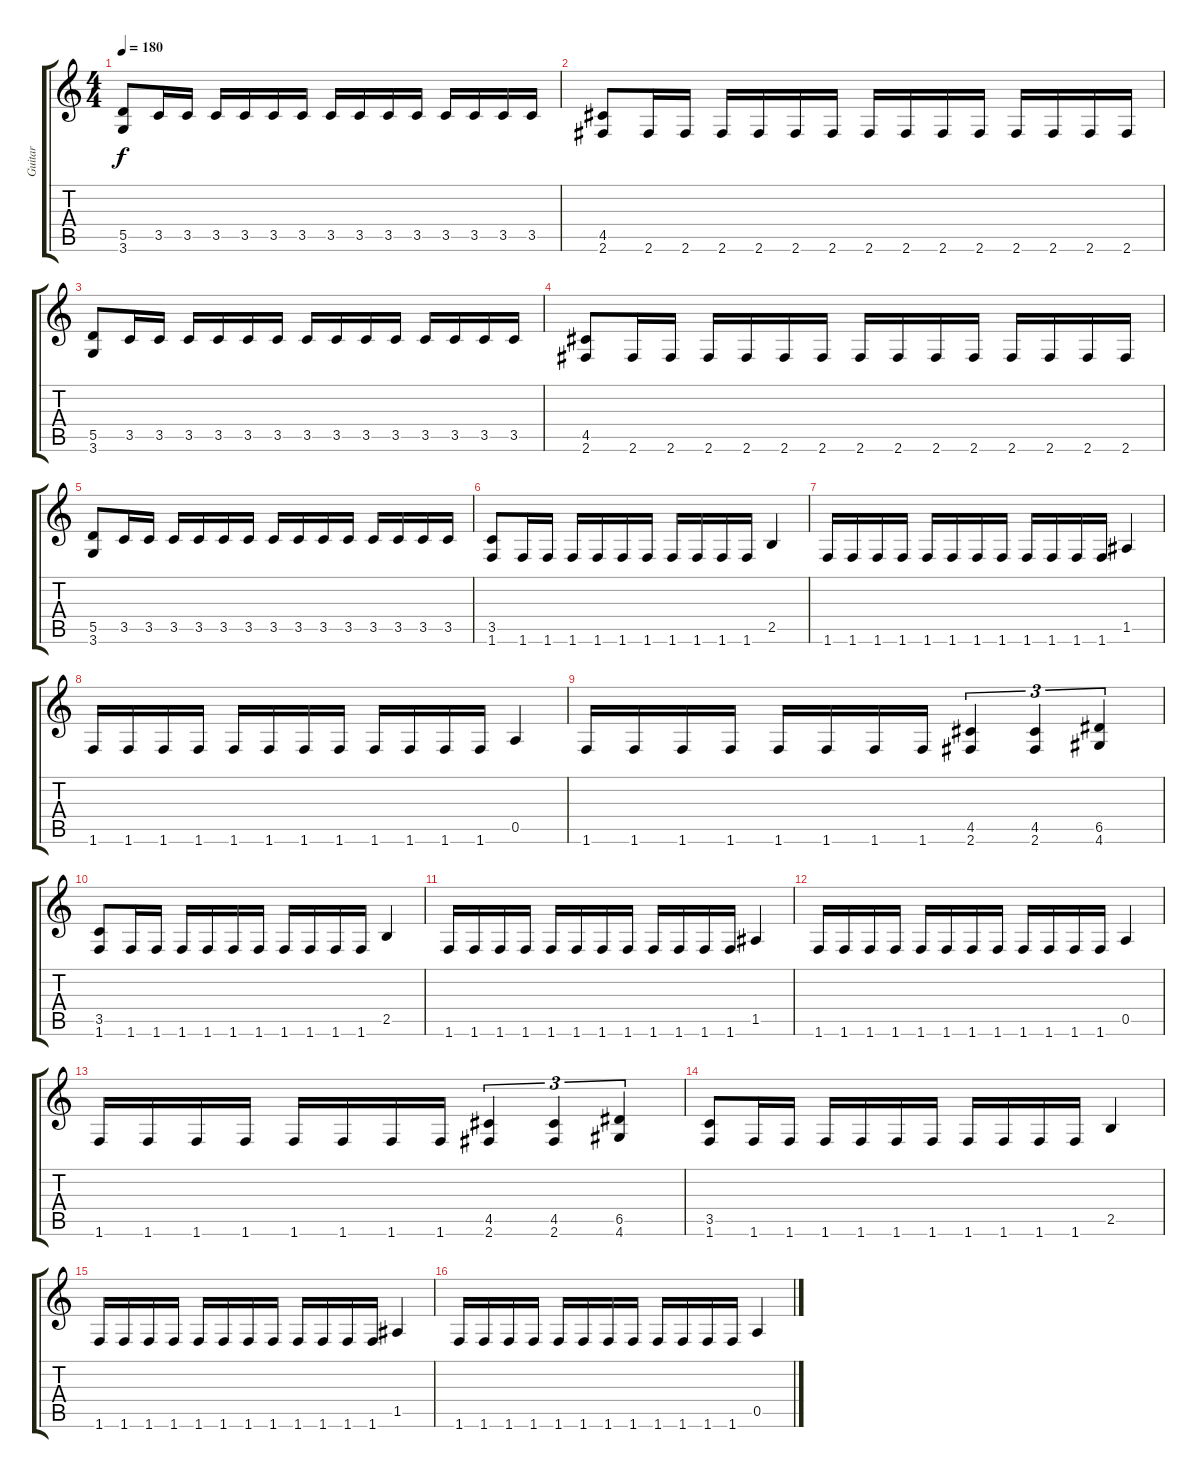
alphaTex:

\track ("Guitar" "Guitar") {instrument distortionguitar}
\staff {score tabs}
\tuning (E4 B3 G3 D3 A2 E2) {hide}
\ts (4 4)
\tempo 180
\clef g2
\ks c
(5.5 3.6).8{dy f} 3.5.16 3.5.16 3.5.16 3.5.16 3.5.16 3.5.16 3.5.16 3.5.16 3.5.16 3.5.16 3.5.16 3.5.16 3.5.16 3.5.16 |
(4.5 2.6).8 2.6.16 2.6.16 2.6.16 2.6.16 2.6.16 2.6.16 2.6.16 2.6.16 2.6.16 2.6.16 2.6.16 2.6.16 2.6.16 2.6.16 |
(5.5 3.6).8 3.5.16 3.5.16 3.5.16 3.5.16 3.5.16 3.5.16 3.5.16 3.5.16 3.5.16 3.5.16 3.5.16 3.5.16 3.5.16 3.5.16 |
(4.5 2.6).8 2.6.16 2.6.16 2.6.16 2.6.16 2.6.16 2.6.16 2.6.16 2.6.16 2.6.16 2.6.16 2.6.16 2.6.16 2.6.16 2.6.16 |
(5.5 3.6).8 3.5.16 3.5.16 3.5.16 3.5.16 3.5.16 3.5.16 3.5.16 3.5.16 3.5.16 3.5.16 3.5.16 3.5.16 3.5.16 3.5.16 |
(3.5 1.6).8 1.6.16 1.6.16 1.6.16 1.6.16 1.6.16 1.6.16 1.6.16 1.6.16 1.6.16 1.6.16 2.5.4 |
1.6.16 1.6.16 1.6.16 1.6.16 1.6.16 1.6.16 1.6.16 1.6.16 1.6.16 1.6.16 1.6.16 1.6.16 1.5.4 |
1.6.16 1.6.16 1.6.16 1.6.16 1.6.16 1.6.16 1.6.16 1.6.16 1.6.16 1.6.16 1.6.16 1.6.16 0.5.4 |
1.6.16 1.6.16 1.6.16 1.6.16 1.6.16 1.6.16 1.6.16 1.6.16 (4.5 2.6).4{tu (3 2)} (4.5 2.6).4{tu (3 2)} (6.5 4.6).4{tu (3 2)} |
(3.5 1.6).8 1.6.16 1.6.16 1.6.16 1.6.16 1.6.16 1.6.16 1.6.16 1.6.16 1.6.16 1.6.16 2.5.4 |
1.6.16 1.6.16 1.6.16 1.6.16 1.6.16 1.6.16 1.6.16 1.6.16 1.6.16 1.6.16 1.6.16 1.6.16 1.5.4 |
1.6.16 1.6.16 1.6.16 1.6.16 1.6.16 1.6.16 1.6.16 1.6.16 1.6.16 1.6.16 1.6.16 1.6.16 0.5.4 |
1.6.16 1.6.16 1.6.16 1.6.16 1.6.16 1.6.16 1.6.16 1.6.16 (4.5 2.6).4{tu (3 2)} (4.5 2.6).4{tu (3 2)} (6.5 4.6).4{tu (3 2)} |
(3.5 1.6).8 1.6.16 1.6.16 1.6.16 1.6.16 1.6.16 1.6.16 1.6.16 1.6.16 1.6.16 1.6.16 2.5.4 |
1.6.16 1.6.16 1.6.16 1.6.16 1.6.16 1.6.16 1.6.16 1.6.16 1.6.16 1.6.16 1.6.16 1.6.16 1.5.4 |
1.6.16 1.6.16 1.6.16 1.6.16 1.6.16 1.6.16 1.6.16 1.6.16 1.6.16 1.6.16 1.6.16 1.6.16 0.5.4
